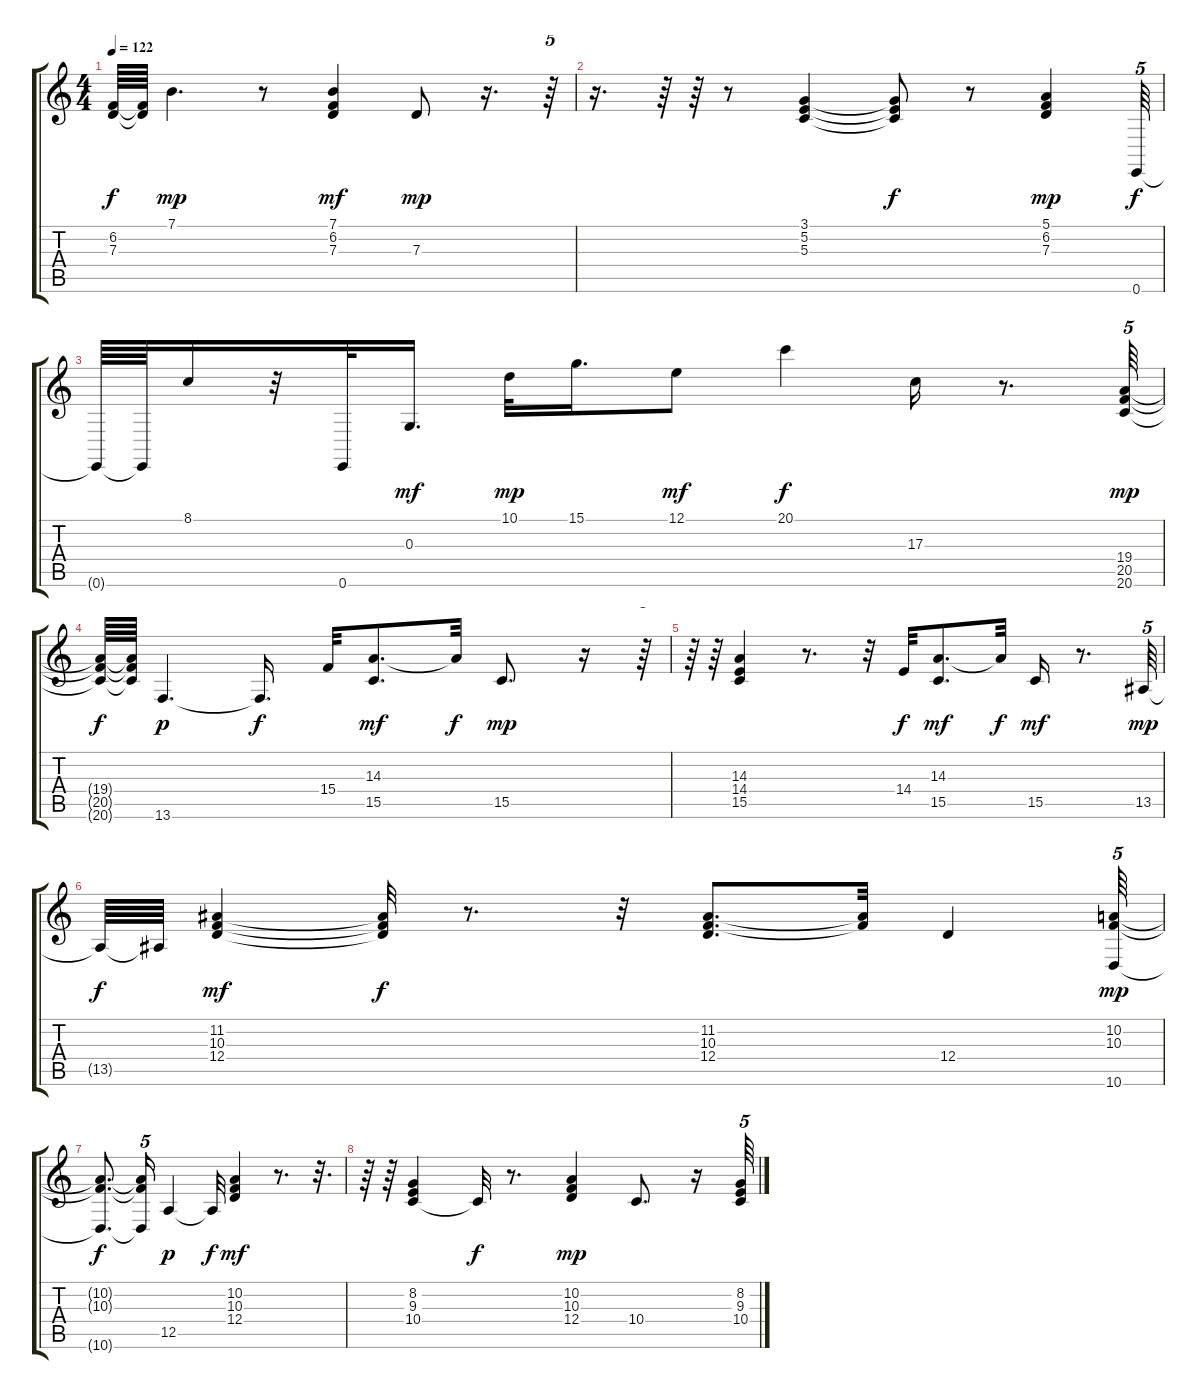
\track "" {instrument acousticgrandpiano}
\staff {score tabs}
\tuning (E4 B3 G3 D3 A2 E2) {hide}
\ts (4 4)
\tempo 122
\clef g2
\ks c
(6.2{t} 7.3{t}).64{dy f} (6.2{t} 7.3{t}).64 7.1.4{d dy mp} r.8 (7.1 6.2 7.3).4{dy mf} 7.3.8{dy mp} r.16{d} r.64{tu (5 4)} |
r.16{d} r.64 r.64 r.8 (3.1 5.2 5.3).4 (3.1{t} 5.2{t} 5.3{t}).8{dy f} r.8 (5.1 6.2 7.3).4{dy mp} 0.6.64{tu (5 4) dy f} |
0.6{t}.64 0.6{t}.64 8.1.16 r.32 0.6.32 0.3.16{d dy mf} 10.1.32{dy mp} 15.1.16{d} 12.1.8{dy mf} 20.1.4{dy f} 17.3.16 r.8{d} (19.4 20.5 20.6).64{tu (5 4) dy mp} |
(19.4{t} 20.5{t} 20.6{t}).64{dy f} (19.4{t} 20.5{t} 20.6{t}).64 13.6.4{d dy p} 13.6{t}.16{d dy f} 15.4.32 (14.3 15.5).8{d dy mf} 14.3{t}.32{dy f} 15.5.8{d dy mp} r.16 r.64{tu (5 4)} |
r.64 r.64 (14.3 14.4 15.5).4 r.8{d} r.32 14.4.32{dy f} (14.3 15.5).8{d dy mf} 14.3{t}.32{dy f} 15.5.16{dy mf} r.8{d} 13.5.64{tu (5 4) dy mp} |
13.5{t}.64{dy f} 13.5{t}.64 (11.2 10.3 12.4).4{dy mf} (11.2{t} 10.3{t} 12.4{t}).32{dy f} r.8{d} r.32 (11.2 10.3 12.4).8{d} (11.2{t} 10.3{t}).32 12.4.4 (10.2 10.3 10.6).64{tu (5 4) dy mp} |
(10.2{t} 10.3{t} 10.6{t}).8{d dy f} (10.2{t} 10.3{t} 10.6{t}).16{tu (5 4)} 12.5.4{dy p} 12.5{t}.32{dy f} (10.2 10.3 12.4).4{dy mf} r.8{d} r.32{d} |
r.64 r.64 (8.2 9.3 10.4).4 10.4{t}.32{dy f} r.8{d} (10.2 10.3 12.4).4{dy mp} 10.4.8{d} r.16 (8.2 9.3 10.4).64{tu (5 4)}
